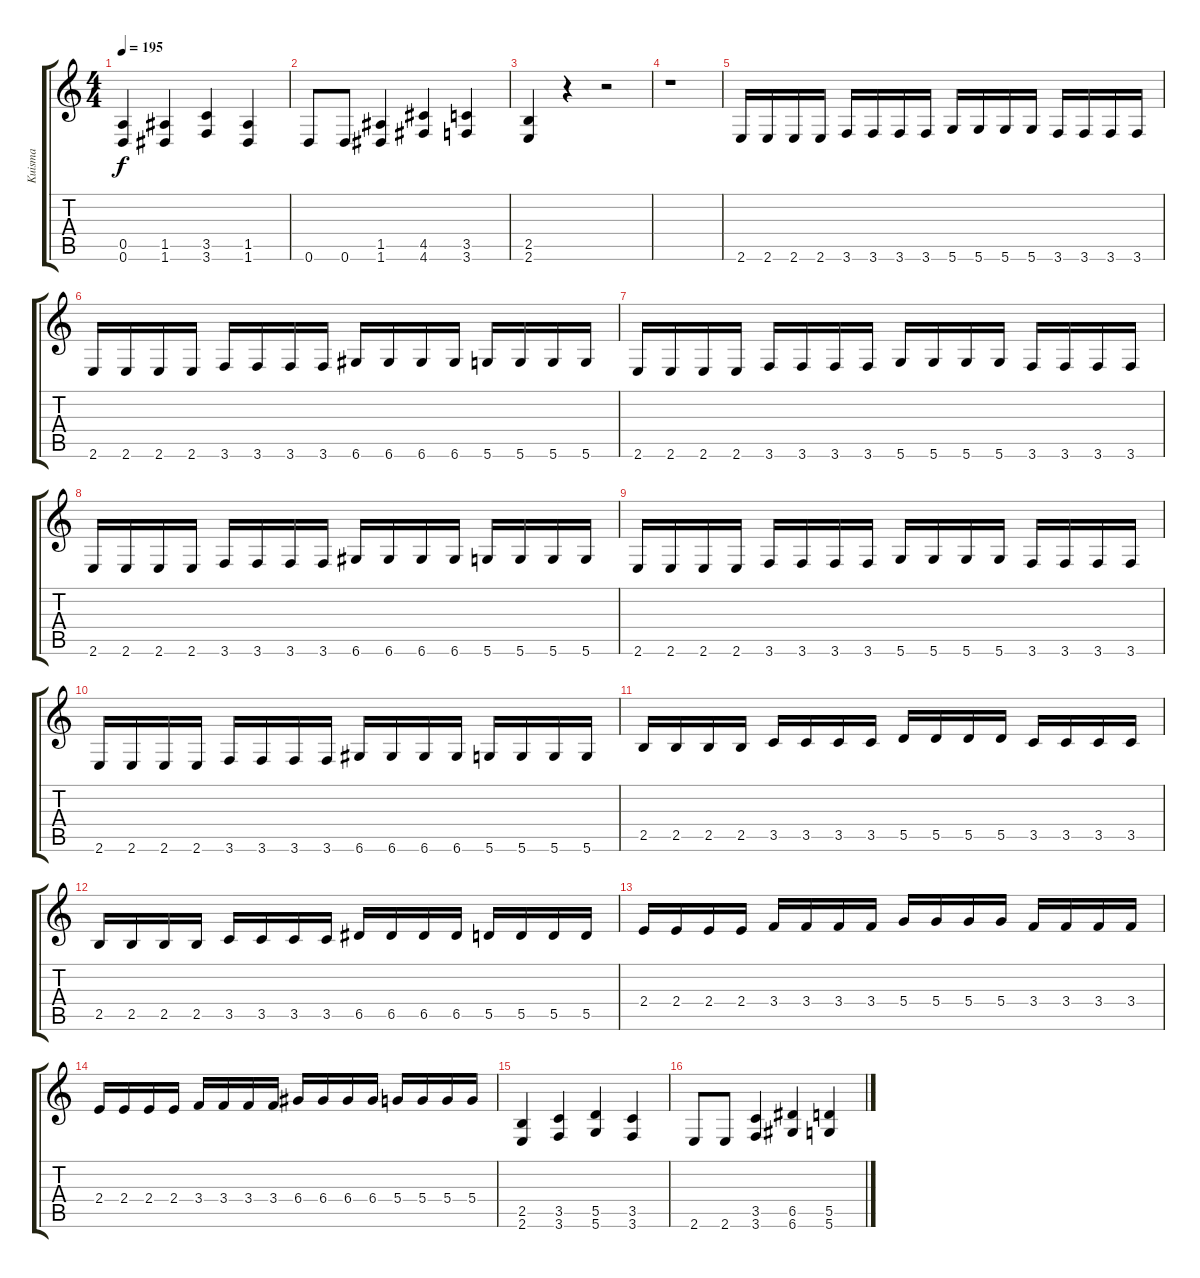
\track ("Kuisma" "Kuisma") {instrument distortionguitar}
\staff {score tabs}
\tuning (E4 B3 G3 D3 A2 D2) {hide}
\ts (4 4)
\tempo 195
\clef g2
\ks c
(0.5 0.6).4{dy f} (1.5 1.6).4 (3.5 3.6).4 (1.5 1.6).4 |
0.6.8 0.6.8 (1.5 1.6).4 (4.5 4.6).4 (3.5 3.6).4 |
(2.5 2.6).4 r.4 r.2 |
r.1 |
2.6.16 2.6.16 2.6.16 2.6.16 3.6.16 3.6.16 3.6.16 3.6.16 5.6.16 5.6.16 5.6.16 5.6.16 3.6.16 3.6.16 3.6.16 3.6.16 |
2.6.16 2.6.16 2.6.16 2.6.16 3.6.16 3.6.16 3.6.16 3.6.16 6.6.16 6.6.16 6.6.16 6.6.16 5.6.16 5.6.16 5.6.16 5.6.16 |
2.6.16 2.6.16 2.6.16 2.6.16 3.6.16 3.6.16 3.6.16 3.6.16 5.6.16 5.6.16 5.6.16 5.6.16 3.6.16 3.6.16 3.6.16 3.6.16 |
2.6.16 2.6.16 2.6.16 2.6.16 3.6.16 3.6.16 3.6.16 3.6.16 6.6.16 6.6.16 6.6.16 6.6.16 5.6.16 5.6.16 5.6.16 5.6.16 |
2.6.16 2.6.16 2.6.16 2.6.16 3.6.16 3.6.16 3.6.16 3.6.16 5.6.16 5.6.16 5.6.16 5.6.16 3.6.16 3.6.16 3.6.16 3.6.16 |
2.6.16 2.6.16 2.6.16 2.6.16 3.6.16 3.6.16 3.6.16 3.6.16 6.6.16 6.6.16 6.6.16 6.6.16 5.6.16 5.6.16 5.6.16 5.6.16 |
2.5.16 2.5.16 2.5.16 2.5.16 3.5.16 3.5.16 3.5.16 3.5.16 5.5.16 5.5.16 5.5.16 5.5.16 3.5.16 3.5.16 3.5.16 3.5.16 |
2.5.16 2.5.16 2.5.16 2.5.16 3.5.16 3.5.16 3.5.16 3.5.16 6.5.16 6.5.16 6.5.16 6.5.16 5.5.16 5.5.16 5.5.16 5.5.16 |
2.4.16 2.4.16 2.4.16 2.4.16 3.4.16 3.4.16 3.4.16 3.4.16 5.4.16 5.4.16 5.4.16 5.4.16 3.4.16 3.4.16 3.4.16 3.4.16 |
2.4.16 2.4.16 2.4.16 2.4.16 3.4.16 3.4.16 3.4.16 3.4.16 6.4.16 6.4.16 6.4.16 6.4.16 5.4.16 5.4.16 5.4.16 5.4.16 |
(2.5 2.6).4 (3.5 3.6).4 (5.5 5.6).4 (3.5 3.6).4 |
2.6.8 2.6.8 (3.5 3.6).4 (6.5 6.6).4 (5.5 5.6).4
